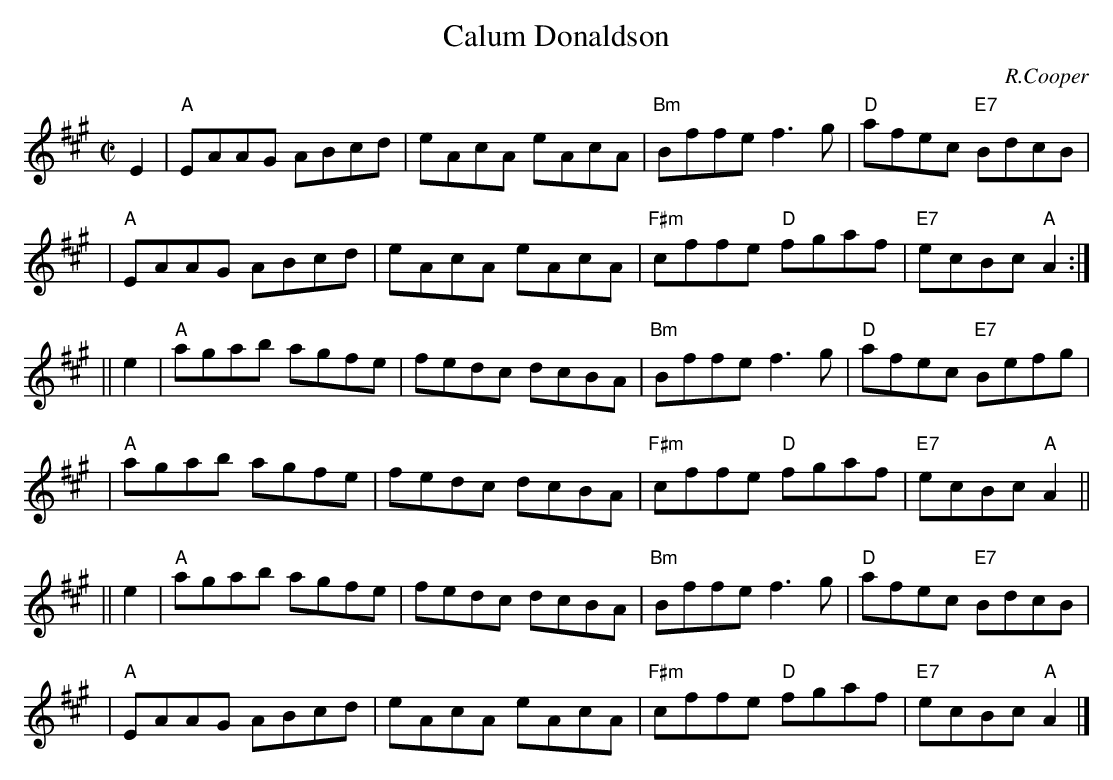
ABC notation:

X:1
T: Calum Donaldson
C: R.Cooper
M: C|
L: 1/8
K: A
E2 \
| "A"EAAG ABcd | eAcA eAcA | "Bm"Bffe f3g | "D"afec "E7"BdcB |
| "A"EAAG ABcd | eAcA eAcA | "F#m"cffe "D"fgaf | "E7"ecBc "A"A2 :|
|| e2 \
| "A"agab agfe | fedc dcBA | "Bm"Bffe f3g | "D"afec "E7"Befg |
| "A"agab agfe | fedc dcBA | "F#m"cffe "D"fgaf | "E7"ecBc "A"A2 ||
|| e2 \
| "A"agab agfe | fedc dcBA | "Bm"Bffe f3g | "D"afec "E7"BdcB |
| "A"EAAG ABcd | eAcA eAcA | "F#m"cffe "D"fgaf | "E7"ecBc "A"A2 |]
